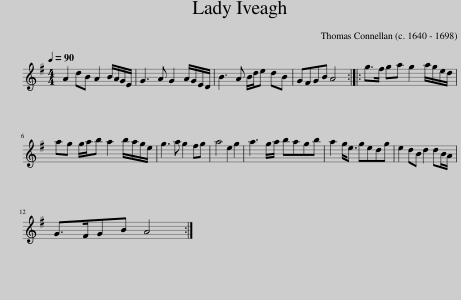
X:1
L:1/8
Q:1/4=90
M:4/4
I:linebreak $
K:G
V:1 treble
V:1
 A2 dB A2 B/A/G/E/ | G3 A G2 A/G/E/D/ | B3 A B/d/e dB | GFGB A4 :: g>f ga g2 a/g/e/d/ |$ %5
 ag g/a/b a2 b/a/g/e/ | g3 a g2 fg | a4 e2 g2 | a3 g/a/ bagb | a2 g<e gedg | %10
 e2 dB d2 dB/A/ |$ G>FGB A4 :| %12
